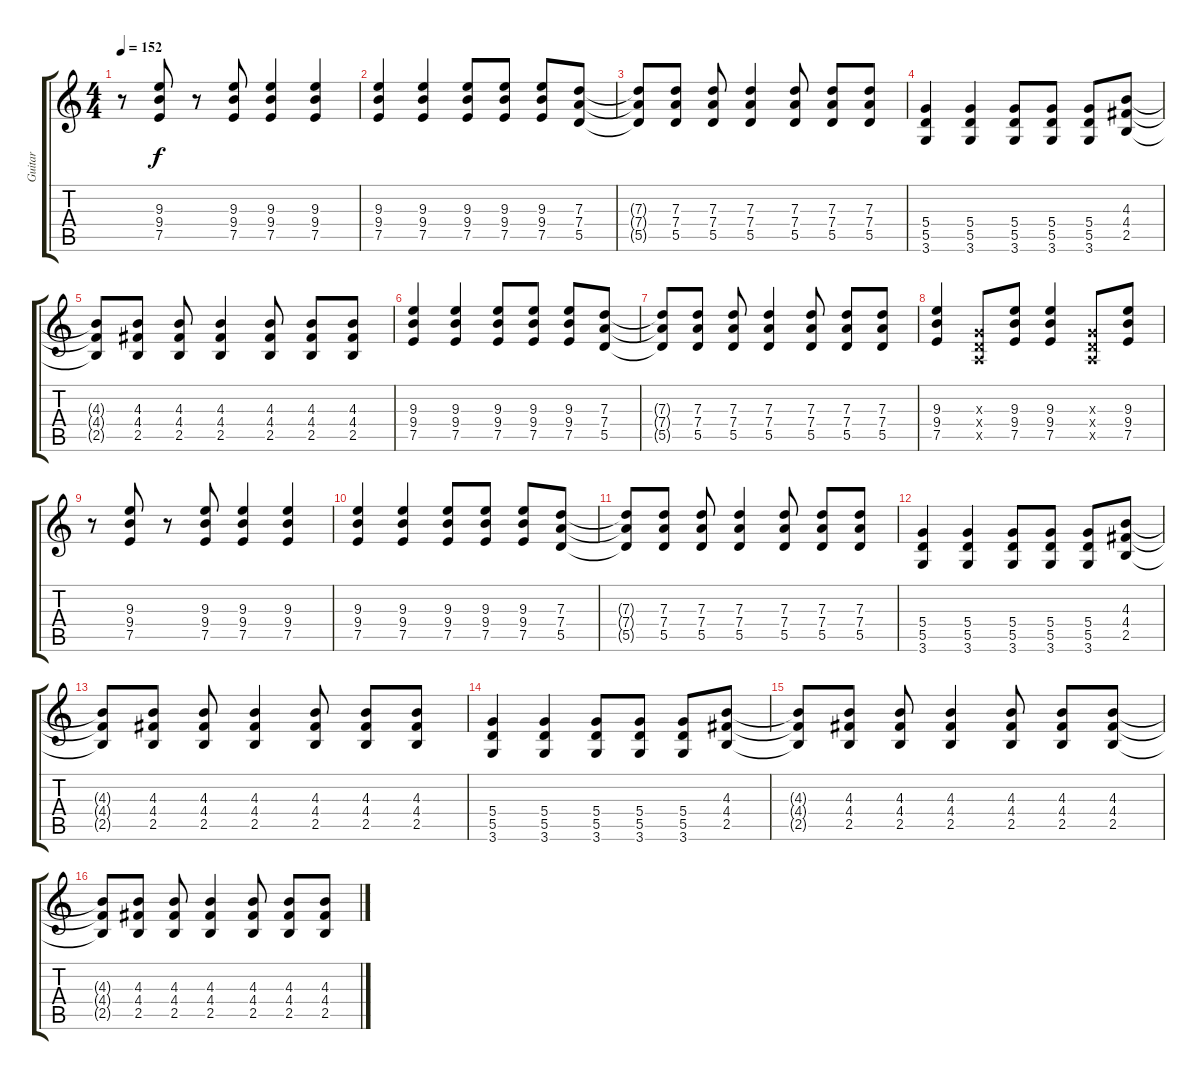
\track ("Guitar" "Guitar") {instrument overdrivenguitar}
\staff {score tabs}
\tuning (E4 B3 G3 D3 A2 E2) {hide}
\ts (4 4)
\tempo 152
\clef g2
\ks c
r.8{dy f} (9.3 9.4 7.5).8 r.8 (9.3 9.4 7.5).8 (9.3 9.4 7.5).4 (9.3 9.4 7.5).4 |
(9.3 9.4 7.5).4 (9.3 9.4 7.5).4 (9.3 9.4 7.5).8 (9.3 9.4 7.5).8 (9.3 9.4 7.5).8 (7.3 7.4 5.5).8 |
(7.3{t} 7.4{t} 5.5{t}).8 (7.3 7.4 5.5).8 (7.3 7.4 5.5).8 (7.3 7.4 5.5).4 (7.3 7.4 5.5).8 (7.3 7.4 5.5).8 (7.3 7.4 5.5).8 |
(5.4 5.5 3.6).4 (5.4 5.5 3.6).4 (5.4 5.5 3.6).8 (5.4 5.5 3.6).8 (5.4 5.5 3.6).8 (4.3 4.4 2.5).8 |
(4.3{t} 4.4{t} 2.5{t}).8 (4.3 4.4 2.5).8 (4.3 4.4 2.5).8 (4.3 4.4 2.5).4 (4.3 4.4 2.5).8 (4.3 4.4 2.5).8 (4.3 4.4 2.5).8 |
(9.3 9.4 7.5).4 (9.3 9.4 7.5).4 (9.3 9.4 7.5).8 (9.3 9.4 7.5).8 (9.3 9.4 7.5).8 (7.3 7.4 5.5).8 |
(7.3{t} 7.4{t} 5.5{t}).8 (7.3 7.4 5.5).8 (7.3 7.4 5.5).8 (7.3 7.4 5.5).4 (7.3 7.4 5.5).8 (7.3 7.4 5.5).8 (7.3 7.4 5.5).8 |
(9.3 9.4 7.5).4 (0.3{x} 0.4{x} 0.5{x}).8 (9.3 9.4 7.5).8 (9.3 9.4 7.5).4 (0.3{x} 0.4{x} 0.5{x}).8 (9.3 9.4 7.5).8 |
r.8 (9.3 9.4 7.5).8 r.8 (9.3 9.4 7.5).8 (9.3 9.4 7.5).4 (9.3 9.4 7.5).4 |
(9.3 9.4 7.5).4 (9.3 9.4 7.5).4 (9.3 9.4 7.5).8 (9.3 9.4 7.5).8 (9.3 9.4 7.5).8 (7.3 7.4 5.5).8 |
(7.3{t} 7.4{t} 5.5{t}).8 (7.3 7.4 5.5).8 (7.3 7.4 5.5).8 (7.3 7.4 5.5).4 (7.3 7.4 5.5).8 (7.3 7.4 5.5).8 (7.3 7.4 5.5).8 |
(5.4 5.5 3.6).4 (5.4 5.5 3.6).4 (5.4 5.5 3.6).8 (5.4 5.5 3.6).8 (5.4 5.5 3.6).8 (4.3 4.4 2.5).8 |
(4.3{t} 4.4{t} 2.5{t}).8 (4.3 4.4 2.5).8 (4.3 4.4 2.5).8 (4.3 4.4 2.5).4 (4.3 4.4 2.5).8 (4.3 4.4 2.5).8 (4.3 4.4 2.5).8 |
(5.4 5.5 3.6).4 (5.4 5.5 3.6).4 (5.4 5.5 3.6).8 (5.4 5.5 3.6).8 (5.4 5.5 3.6).8 (4.3 4.4 2.5).8 |
(4.3{t} 4.4{t} 2.5{t}).8 (4.3 4.4 2.5).8 (4.3 4.4 2.5).8 (4.3 4.4 2.5).4 (4.3 4.4 2.5).8 (4.3 4.4 2.5).8 (4.3 4.4 2.5).8 |
(4.3{t} 4.4{t} 2.5{t}).8 (4.3 4.4 2.5).8 (4.3 4.4 2.5).8 (4.3 4.4 2.5).4 (4.3 4.4 2.5).8 (4.3 4.4 2.5).8 (4.3 4.4 2.5).8
